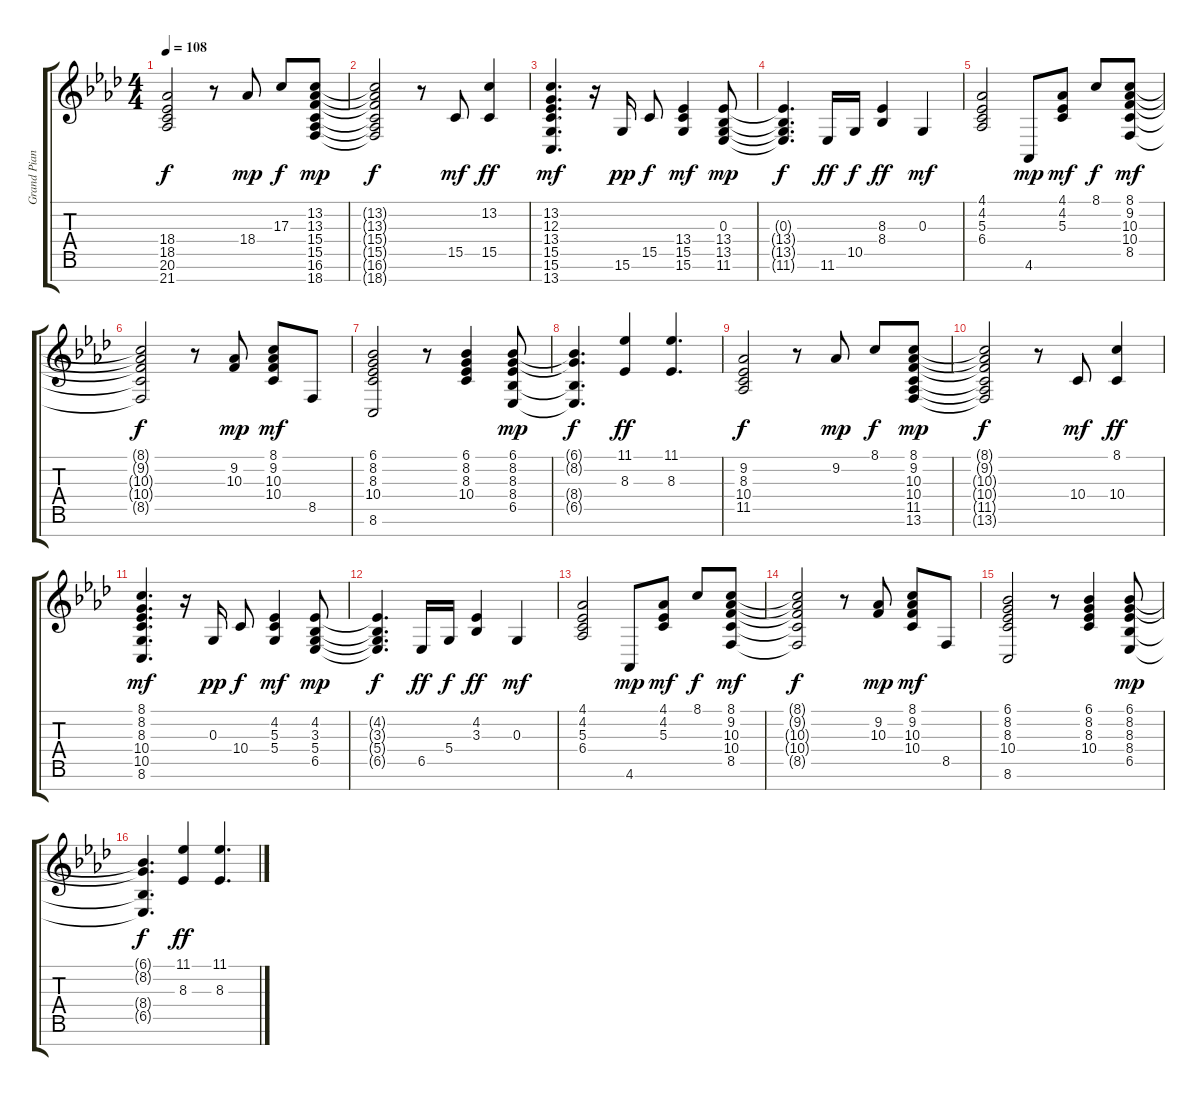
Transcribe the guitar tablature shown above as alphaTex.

\track ("Grand Piano" "Grand Pian") {instrument acousticgrandpiano}
\staff {score tabs}
\tuning (E4 B3 G3 D3 A2 E2 B1) {hide}
\ts (4 4)
\tempo 108
\clef g2
\ks ab
(18.4 18.5 20.6 21.7).2{dy f} r.8 18.4.8{dy mp} 17.3.8{dy f} (13.2 13.3 15.4 15.5 16.6 18.7).8{dy mp} |
(13.2{t} 13.3{t} 15.4{t} 15.5{t} 16.6{t} 18.7{t}).2{dy f} r.8 15.5.8{dy mf} (13.2 15.5).4{dy ff} |
(13.2 12.3 13.4 15.5 15.6 13.7).4{d dy mf} r.16 15.6.16{dy pp} 15.5.8{dy f} (13.4 15.5 15.6).4{dy mf} (0.3 13.4 13.5 11.6).8{dy mp} |
(0.3{t} 13.4{t} 13.5{t} 11.6{t}).4{d dy f} 11.6.16{dy ff} 10.5.16{dy f} (8.3 8.4).4{dy ff} 0.3.4{dy mf} |
(4.1 4.2 5.3 6.4).2 4.6.8{dy mp} (4.1 4.2 5.3).8{dy mf} 8.1.8{dy f} (8.1 9.2 10.3 10.4 8.5).8{dy mf} |
(8.1{t} 9.2{t} 10.3{t} 10.4{t} 8.5{t}).2{dy f} r.8 (9.2 10.3).8{dy mp} (8.1 9.2 10.3 10.4).8{dy mf} 8.5.8 |
(6.1 8.2 8.3 10.4 8.6).2 r.8 (6.1 8.2 8.3 10.4).4 (6.1 8.2 8.3 8.4 6.5).8{dy mp} |
(6.1{t} 8.2{t} 8.4{t} 6.5{t}).4{d dy f} (11.1 8.3).4{dy ff} (11.1 8.3).4{d} |
(9.2 8.3 10.4 11.5).2{dy f} r.8 9.2.8{dy mp} 8.1.8{dy f} (8.1 9.2 10.3 10.4 11.5 13.6).8{dy mp} |
(8.1{t} 9.2{t} 10.3{t} 10.4{t} 11.5{t} 13.6{t}).2{dy f} r.8 10.4.8{dy mf} (8.1 10.4).4{dy ff} |
(8.1 8.2 8.3 10.4 10.5 8.6).4{d dy mf} r.16 0.3.16{dy pp} 10.4.8{dy f} (4.2 5.3 5.4).4{dy mf} (4.2 3.3 5.4 6.5).8{dy mp} |
(4.2{t} 3.3{t} 5.4{t} 6.5{t}).4{d dy f} 6.5.16{dy ff} 5.4.16{dy f} (4.2 3.3).4{dy ff} 0.3.4{dy mf} |
(4.1 4.2 5.3 6.4).2 4.6.8{dy mp} (4.1 4.2 5.3).8{dy mf} 8.1.8{dy f} (8.1 9.2 10.3 10.4 8.5).8{dy mf} |
(8.1{t} 9.2{t} 10.3{t} 10.4{t} 8.5{t}).2{dy f} r.8 (9.2 10.3).8{dy mp} (8.1 9.2 10.3 10.4).8{dy mf} 8.5.8 |
(6.1 8.2 8.3 10.4 8.6).2 r.8 (6.1 8.2 8.3 10.4).4 (6.1 8.2 8.3 8.4 6.5).8{dy mp} |
(6.1{t} 8.2{t} 8.4{t} 6.5{t}).4{d dy f} (11.1 8.3).4{dy ff} (11.1 8.3).4{d}
